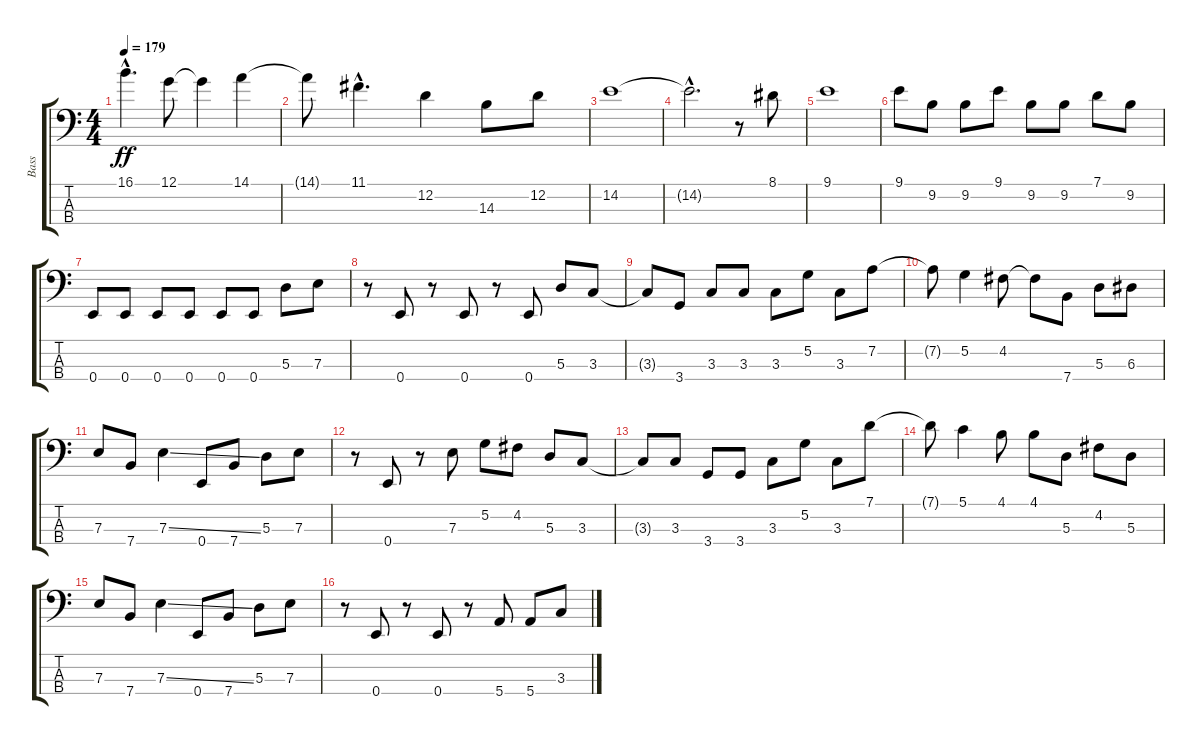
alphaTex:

\track ("Bass" "Bass") {instrument electricbassfinger}
\staff {score tabs}
\tuning (G2 D2 A1 E1) {hide}
\ts (4 4)
\tempo 179
\clef f4
\ks c
16.1{hac}.4{d dy ff} 12.1.8 12.1{t}.4 14.1.4 |
14.1{t}.8 11.1{hac}.4{d} 12.2.4 14.3.8 12.2.8 |
14.2.1 |
14.2{hac t}.2{d} r.8 8.1.8 |
9.1.1 |
9.1.8 9.2.8 9.2.8 9.1.8 9.2.8 9.2.8 7.1.8 9.2.8 |
0.4.8 0.4.8 0.4.8 0.4.8 0.4.8 0.4.8 5.3.8 7.3.8 |
r.8 0.4.8 r.8 0.4.8 r.8 0.4.8 5.3.8 3.3.8 |
3.3{t}.8 3.4.8 3.3.8 3.3.8 3.3.8 5.2.8 3.3.8 7.2.8 |
7.2{t}.8 5.2.4 4.2.8 4.2{t}.8 7.4.8 5.3.8 6.3.8 |
7.3.8 7.4.8 7.3{ss}.4 0.4.8 7.4.8 5.3.8 7.3.8 |
r.8 0.4.8 r.8 7.3.8 5.2.8 4.2.8 5.3.8 3.3.8 |
3.3{t}.8 3.3.8 3.4.8 3.4.8 3.3.8 5.2.8 3.3.8 7.1.8 |
7.1{t}.8 5.1.4 4.1.8 4.1.8 5.3.8 4.2.8 5.3.8 |
7.3.8 7.4.8 7.3{ss}.4 0.4.8 7.4.8 5.3.8 7.3.8 |
r.8 0.4.8 r.8 0.4.8 r.8 5.4.8 5.4.8 3.3.8
